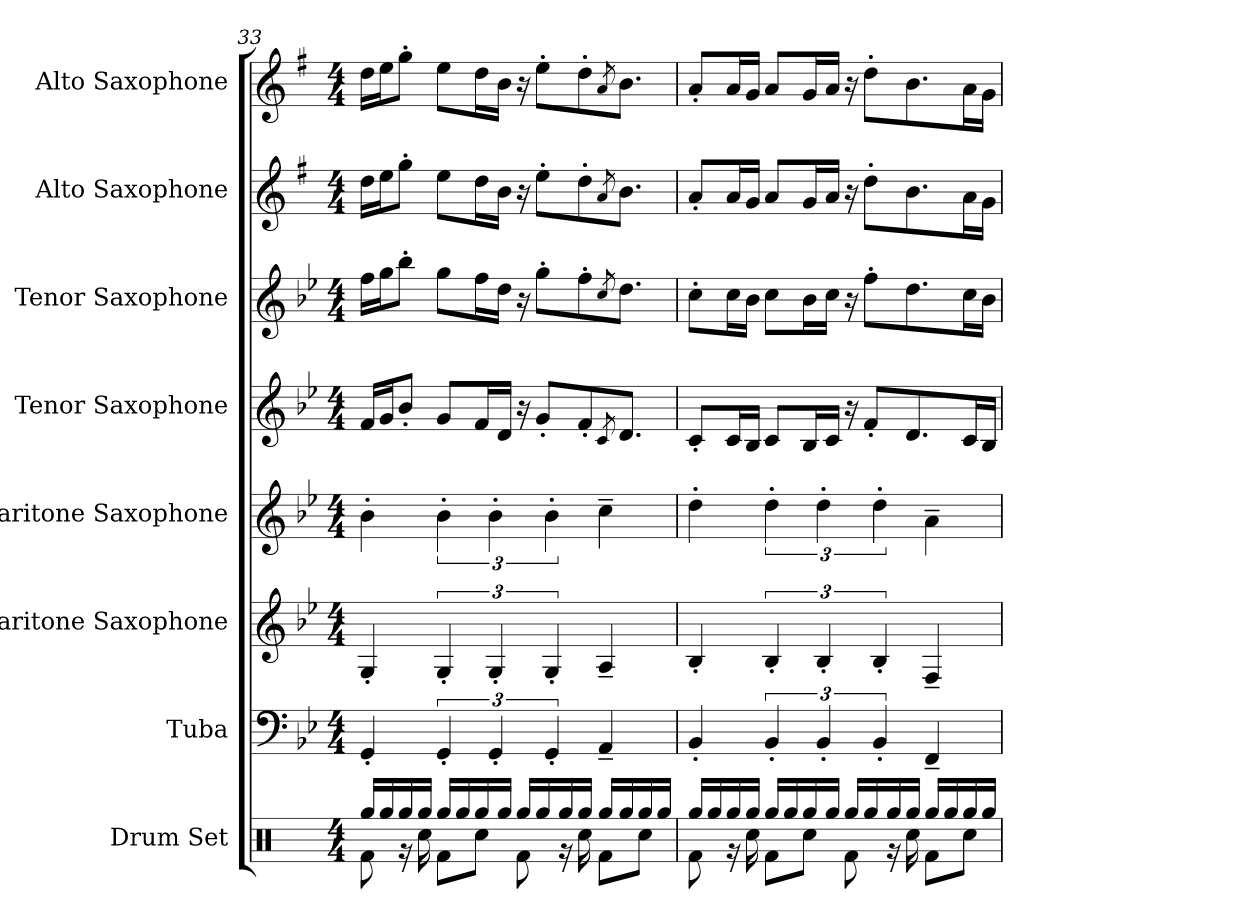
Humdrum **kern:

**kern	**kern	**kern	**kern	**kern	**kern	**kern	**kern
*part8	*part7	*part6	*part5	*part4	*part3	*part2	*part1
*staff8	*staff7	*staff6	*staff5	*staff4	*staff3	*staff2	*staff1
*I"Drum Set	*I"Tuba	*I"Baritone Saxophone	*I"Baritone Saxophone	*I"Tenor Saxophone	*I"Tenor Saxophone	*I"Alto Saxophone	*I"Alto Saxophone
*I'Drs.	*I'Tba.	*I'Bar. Sax.	*I'Bar. Sax.	*I'T. Sax.	*I'T. Sax.	*I'A. Sax.	*I'A. Sax.
*clefX	*clefF4	*clefG2	*clefG2	*clefG2	*clefG2	*clefG2	*clefG2
*	*	*ITrd12c21	*ITrd12c21	*ITrd8c14	*ITrd8c14	*ITrd5c9	*ITrd5c9
*k[]	*k[b-e-]	*k[b-e-]	*k[b-e-]	*k[b-e-]	*k[b-e-]	*k[b-e-]	*k[b-e-]
*M4/4	*M4/4	*M4/4	*M4/4	*M4/4	*M4/4	*M4/4	*M4/4
=33	=33	=33	=33	=33	=33	=33	=33
*^	*	*	*	*	*	*	*
16Rgg/LL	8Rf\	4GG'/	4GG'/	4B-'\	16F/LL	16f\LL	16f\LL	16f\LL
16Rgg/	.	.	.	.	16G/J	16g\J	16g\J	16g\J
16Rgg/	16r	.	.	.	8B-'/J	8b-'\J	8b-'\J	8b-'\J
16Rgg/JJ	16Rcc\	.	.	.	.	.	.	.
16Rgg/LL	8Rf\L	6GG'/	6GG'/	6B-'\	8G/L	8g\L	8g\L	8g\L
16Rgg/	.	.	.	.	.	.	.	.
16Rgg/	8Rcc\J	.	.	.	16F/L	16f\L	16f\L	16f\L
.	.	6GG'/	6GG'/	6B-'\	.	.	.	.
16Rgg/JJ	.	.	.	.	16D/JJ	16d\JJ	16d\JJ	16d\JJ
16Rgg/LL	8Rf\	.	.	.	16r	16r	16r	16r
16Rgg/	.	.	.	.	8G'/L	8g'\L	8g'\L	8g'\L
.	.	6GG'/	6GG'/	6B-'\	.	.	.	.
16Rgg/	16r	.	.	.	.	.	.	.
16Rgg/JJ	16Rcc\	.	.	.	8F'/	8f'\	8f'\	8f'\
16Rgg/LL	8Rf\L	4AA~/	4AA~/	4c~\	.	.	.	.
.	.	.	.	.	8qC/	8qc/	8qc/	8qc/
16Rgg/	.	.	.	.	8.D/J	8.d\J	8.d\J	8.d\J
16Rgg/	8Rcc\J	.	.	.	.	.	.	.
16Rgg/JJ	.	.	.	.	.	.	.	.
=34	=34	=34	=34	=34	=34	=34	=34	=34
16Rgg/LL	8Rf\	4BB-'/	4BB-'/	4d'\	8C'/L	8c'\L	8c'/L	8c'/L
16Rgg/	.	.	.	.	.	.	.	.
16Rgg/	16r	.	.	.	16C/L	16c\L	16c/L	16c/L
16Rgg/JJ	16Rcc\	.	.	.	16BB-/JJ	16B-\JJ	16B-/JJ	16B-/JJ
16Rgg/LL	8Rf\L	6BB-'/	6BB-'/	6d'\	8C/L	8c\L	8c/L	8c/L
16Rgg/	.	.	.	.	.	.	.	.
16Rgg/	8Rcc\J	.	.	.	16BB-/L	16B-\L	16B-/L	16B-/L
.	.	6BB-'/	6BB-'/	6d'\	.	.	.	.
16Rgg/JJ	.	.	.	.	16C/JJ	16c\JJ	16c/JJ	16c/JJ
16Rgg/LL	8Rf\	.	.	.	16r	16r	16r	16r
16Rgg/	.	.	.	.	8F'/L	8f'\L	8f'\L	8f'\L
.	.	6BB-'/	6BB-'/	6d'\	.	.	.	.
16Rgg/	16r	.	.	.	.	.	.	.
16Rgg/JJ	16Rcc\	.	.	.	8.D/	8.d\	8.d\	8.d\
16Rgg/LL	8Rf\L	4FF~/	4FF~/	4A~\	.	.	.	.
16Rgg/	.	.	.	.	.	.	.	.
16Rgg/	8Rcc\J	.	.	.	16C/L	16c\L	16c\L	16c\L
16Rgg/JJ	.	.	.	.	16BB-/JJ	16B-\JJ	16B-\JJ	16B-\JJ
*v	*v	*	*	*	*	*	*	*
=	=	=	=	=	=	=	=
*-	*-	*-	*-	*-	*-	*-	*-
